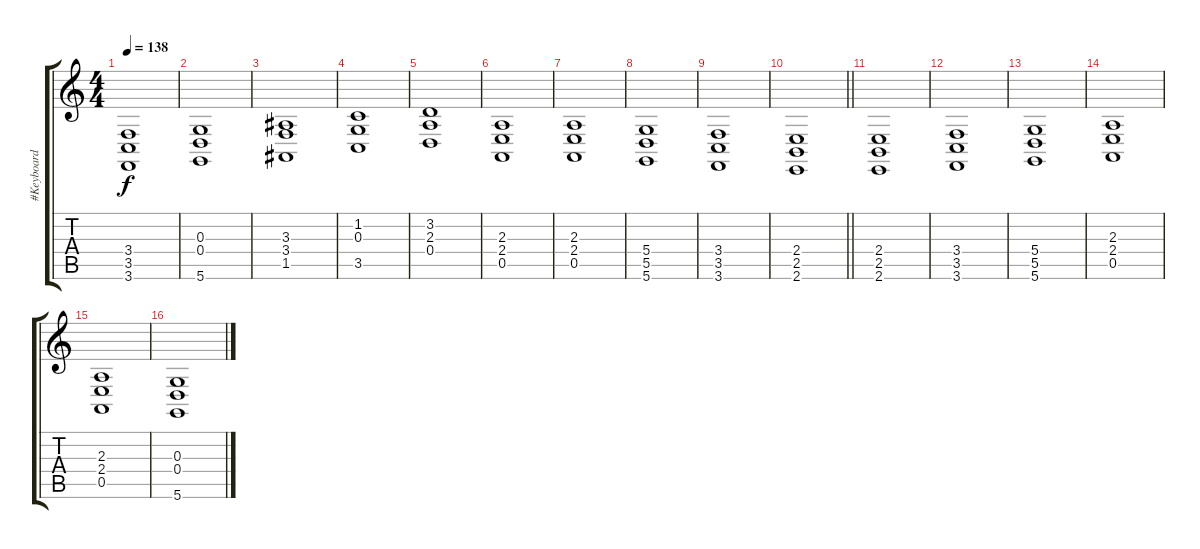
\track ("#Keyboard 1" "#Keyboard ") {instrument pad2warm}
\staff {score tabs}
\tuning (E4 B3 G3 D3 A2 D2) {hide}
\ts (4 4)
\tempo 138
\clef g2
\ks c
(3.4 3.5 3.6).1{dy f} |
(0.3 0.4 5.6).1 |
(3.3 3.4 1.5).1 |
(1.2 0.3 3.5).1 |
(3.2 2.3 0.4).1 |
(2.3 2.4 0.5).1 |
(2.3 2.4 0.5).1 |
(5.4 5.5 5.6).1 |
(3.4 3.5 3.6).1 |
\barLineRight lightlight
(2.4 2.5 2.6).1 |
(2.4 2.5 2.6).1 |
(3.4 3.5 3.6).1 |
(5.4 5.5 5.6).1 |
(2.3 2.4 0.5).1 |
(2.3 2.4 0.5).1 |
(0.3 0.4 5.6).1
